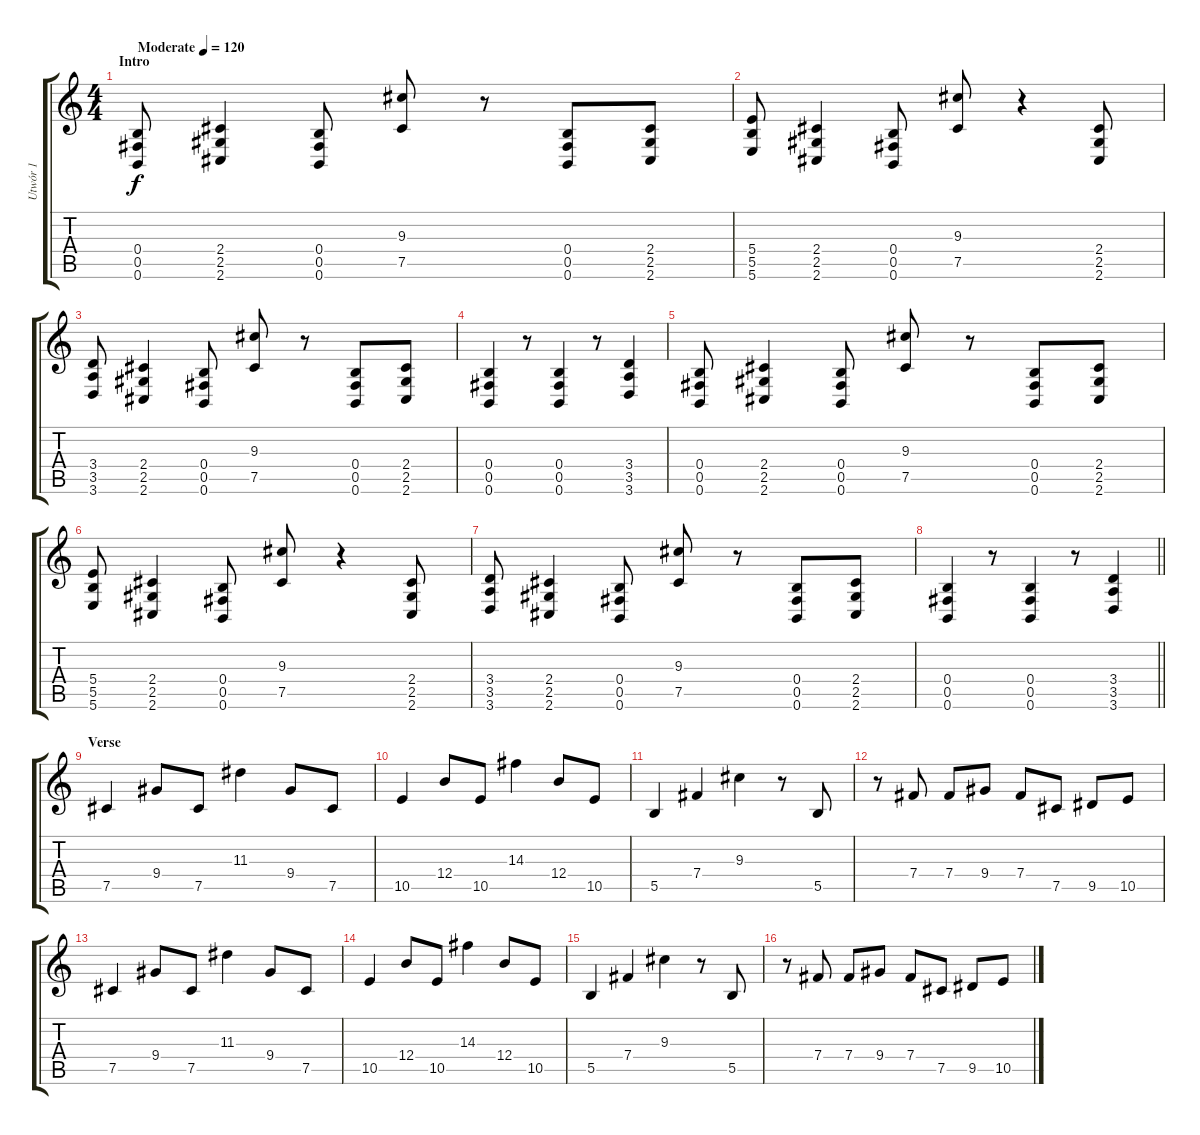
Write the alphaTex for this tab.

\track ("Utwór 1" "Utwór 1") {instrument distortionguitar}
\staff {score tabs}
\tuning (Db4 Ab3 E3 B2 Gb2 B1) {hide}
\ts (4 4)
\section ("" "Intro")
\tempo (120 "Moderate")
\clef g2
\ks c
(0.4 0.5 0.6).8{dy f instrument distortionguitar} (2.4 2.5 2.6).4 (0.4 0.5 0.6).8 (9.3 7.5).8 r.8 (0.4 0.5 0.6).8 (2.4 2.5 2.6).8 |
(5.4 5.5 5.6).8 (2.4 2.5 2.6).4 (0.4 0.5 0.6).8 (9.3 7.5).8 r.4 (2.4 2.5 2.6).8 |
(3.4 3.5 3.6).8 (2.4 2.5 2.6).4 (0.4 0.5 0.6).8 (9.3 7.5).8 r.8 (0.4 0.5 0.6).8 (2.4 2.5 2.6).8 |
(0.4 0.5 0.6).4 r.8 (0.4 0.5 0.6).4 r.8 (3.4 3.5 3.6).4 |
(0.4 0.5 0.6).8 (2.4 2.5 2.6).4 (0.4 0.5 0.6).8 (9.3 7.5).8 r.8 (0.4 0.5 0.6).8 (2.4 2.5 2.6).8 |
(5.4 5.5 5.6).8 (2.4 2.5 2.6).4 (0.4 0.5 0.6).8 (9.3 7.5).8 r.4 (2.4 2.5 2.6).8 |
(3.4 3.5 3.6).8 (2.4 2.5 2.6).4 (0.4 0.5 0.6).8 (9.3 7.5).8 r.8 (0.4 0.5 0.6).8 (2.4 2.5 2.6).8 |
\barLineRight lightlight
(0.4 0.5 0.6).4 r.8 (0.4 0.5 0.6).4 r.8 (3.4 3.5 3.6).4 |
\section ("" "Verse")
7.5.4 9.4.8 7.5.8 11.3.4 9.4.8 7.5.8 |
10.5.4 12.4.8 10.5.8 14.3.4 12.4.8 10.5.8 |
5.5.4 7.4.4 9.3.4 r.8 5.5.8 |
r.8 7.4.8 7.4.8 9.4.8 7.4.8 7.5.8 9.5.8 10.5.8 |
7.5.4 9.4.8 7.5.8 11.3.4 9.4.8 7.5.8 |
10.5.4 12.4.8 10.5.8 14.3.4 12.4.8 10.5.8 |
5.5.4 7.4.4 9.3.4 r.8 5.5.8 |
r.8 7.4.8 7.4.8 9.4.8 7.4.8 7.5.8 9.5.8 10.5.8
